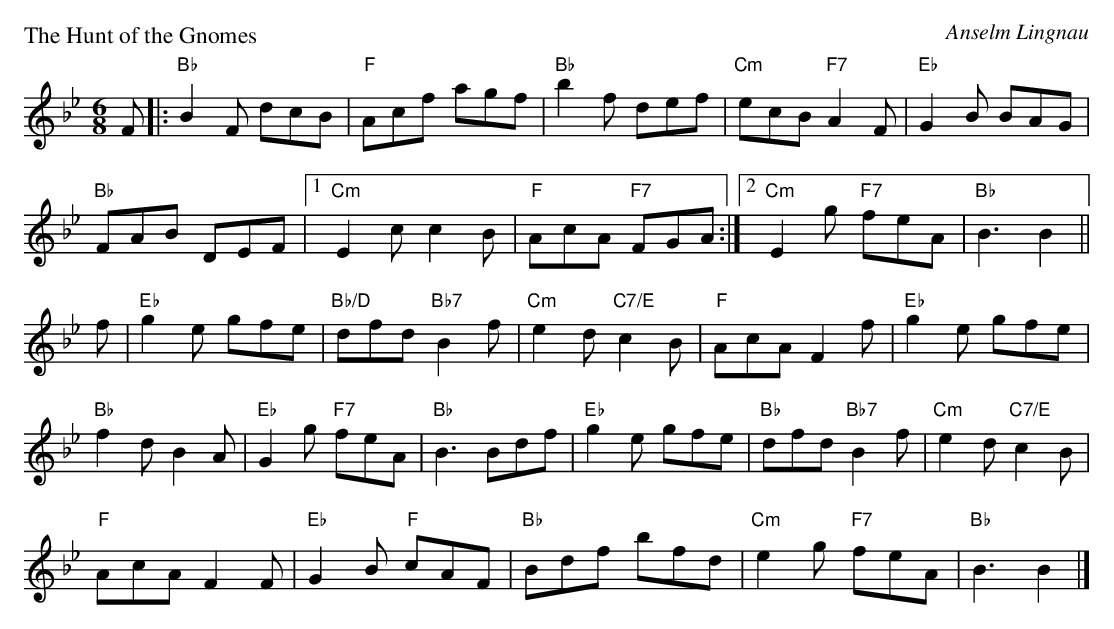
X:1
P:The Hunt of the Gnomes
C:Anselm Lingnau
M:6/8
K:Bb
F|:"Bb"B2 F dcB|"F"Acf agf|"Bb"b2 f def|"Cm"ecB "F7"A2 F|"Eb"G2 B BAG|
 "Bb"FAB DEF|1"Cm"E2 c c2 B|"F"AcA "F7"FGA :|2"Cm"E2 g "F7"feA|"Bb"B3 B2||
f|"Eb"g2 e gfe|"Bb/D"dfd "Bb7"B2 f|"Cm"e2 d "C7/E"c2 B|"F"AcA F2 f|"Eb"g2 e gfe|
 "Bb"f2 d B2 A|"Eb"G2 g "F7"feA|"Bb"B3 Bdf|"Eb"g2 e gfe|"Bb"dfd "Bb7"B2 f|"Cm"e2 d "C7/E"c2 B|
 "F"AcA F2 F|"Eb"G2 B "F"cAF|"Bb"Bdf bfd|"Cm"e2 g "F7"feA|"Bb"B3 B2|]
